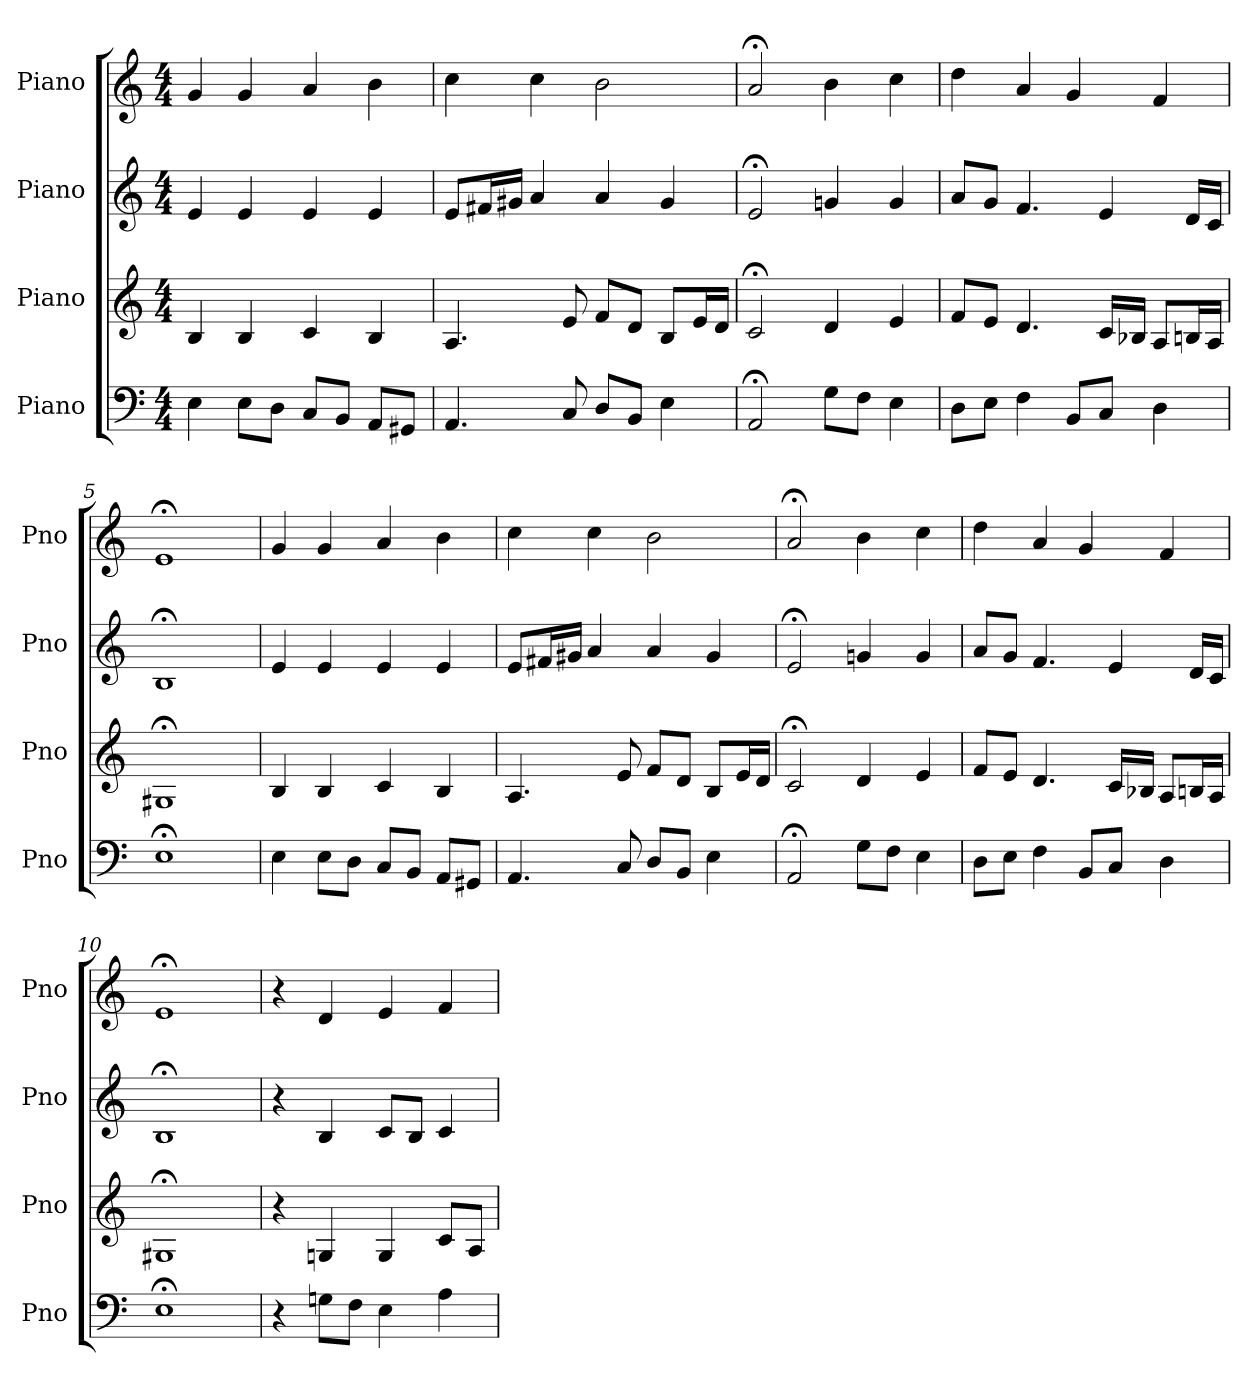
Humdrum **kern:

**kern	**kern	**kern	**kern
*part4	*part3	*part2	*part1
*staff4	*staff3	*staff2	*staff1
*I"Piano	*I"Piano	*I"Piano	*I"Piano
*I'Pno	*I'Pno	*I'Pno	*I'Pno
*clefF4	*clefG2	*clefG2	*clefG2
*k[]	*k[]	*k[]	*k[]
*M4/4	*M4/4	*M4/4	*M4/4
=1	=1	=1	=1
4E\	4B/	4e/	4g/
8E\L	4B/	4e/	4g/
8D\J	.	.	.
8C/L	4c/	4e/	4a/
8BB/J	.	.	.
8AA/L	4B/	4e/	4b\
8GG#X/J	.	.	.
=2	=2	=2	=2
4.AA/	4.A/	8e/L	4cc\
.	.	16f#X/L	.
.	.	16g#X/JJ	.
.	.	4a/	4cc\
8C/	8e/	.	.
8D/L	8f/L	4a/	2b\
8BB/J	8d/J	.	.
4E\	8B/L	4g#/	.
.	16e/L	.	.
.	16d/JJ	.	.
=3	=3	=3	=3
2AA;</	2c;</	2e;</	2a;</
8G\L	4d/	4gn/	4b\
8F\J	.	.	.
4E\	4e/	4g/	4cc\
=4	=4	=4	=4
8D\L	8f/L	8a/L	4dd\
8E\J	8e/J	8g/J	.
4F\	4.d/	4.f/	4a/
8BB/L	.	.	4g/
8C/J	16c/LL	4e/	.
.	16B-X/JJ	.	.
4D\	8A/L	.	4f/
.	16Bn/L	16d/LL	.
.	16A/JJ	16c/JJ	.
=5	=5	=5	=5
1E;<	1G#X;<	1B;<	1e;<
=6	=6	=6	=6
4E\	4B/	4e/	4g/
8E\L	4B/	4e/	4g/
8D\J	.	.	.
8C/L	4c/	4e/	4a/
8BB/J	.	.	.
8AA/L	4B/	4e/	4b\
8GG#X/J	.	.	.
=7	=7	=7	=7
4.AA/	4.A/	8e/L	4cc\
.	.	16f#X/L	.
.	.	16g#X/JJ	.
.	.	4a/	4cc\
8C/	8e/	.	.
8D/L	8f/L	4a/	2b\
8BB/J	8d/J	.	.
4E\	8B/L	4g#/	.
.	16e/L	.	.
.	16d/JJ	.	.
=8	=8	=8	=8
2AA;</	2c;</	2e;</	2a;</
8G\L	4d/	4gn/	4b\
8F\J	.	.	.
4E\	4e/	4g/	4cc\
=9	=9	=9	=9
8D\L	8f/L	8a/L	4dd\
8E\J	8e/J	8g/J	.
4F\	4.d/	4.f/	4a/
8BB/L	.	.	4g/
8C/J	16c/LL	4e/	.
.	16B-X/JJ	.	.
4D\	8A/L	.	4f/
.	16Bn/L	16d/LL	.
.	16A/JJ	16c/JJ	.
=10	=10	=10	=10
1E;<	1G#X;<	1B;<	1e;<
=11	=11	=11	=11
4r	4r	4r	4r
8Gn\L	4Gn/	4B/	4d/
8F\J	.	.	.
4E\	4G/	8c/L	4e/
.	.	8B/J	.
4A\	8c/L	4c/	4f/
.	8A/J	.	.
=	=	=	=
*-	*-	*-	*-
